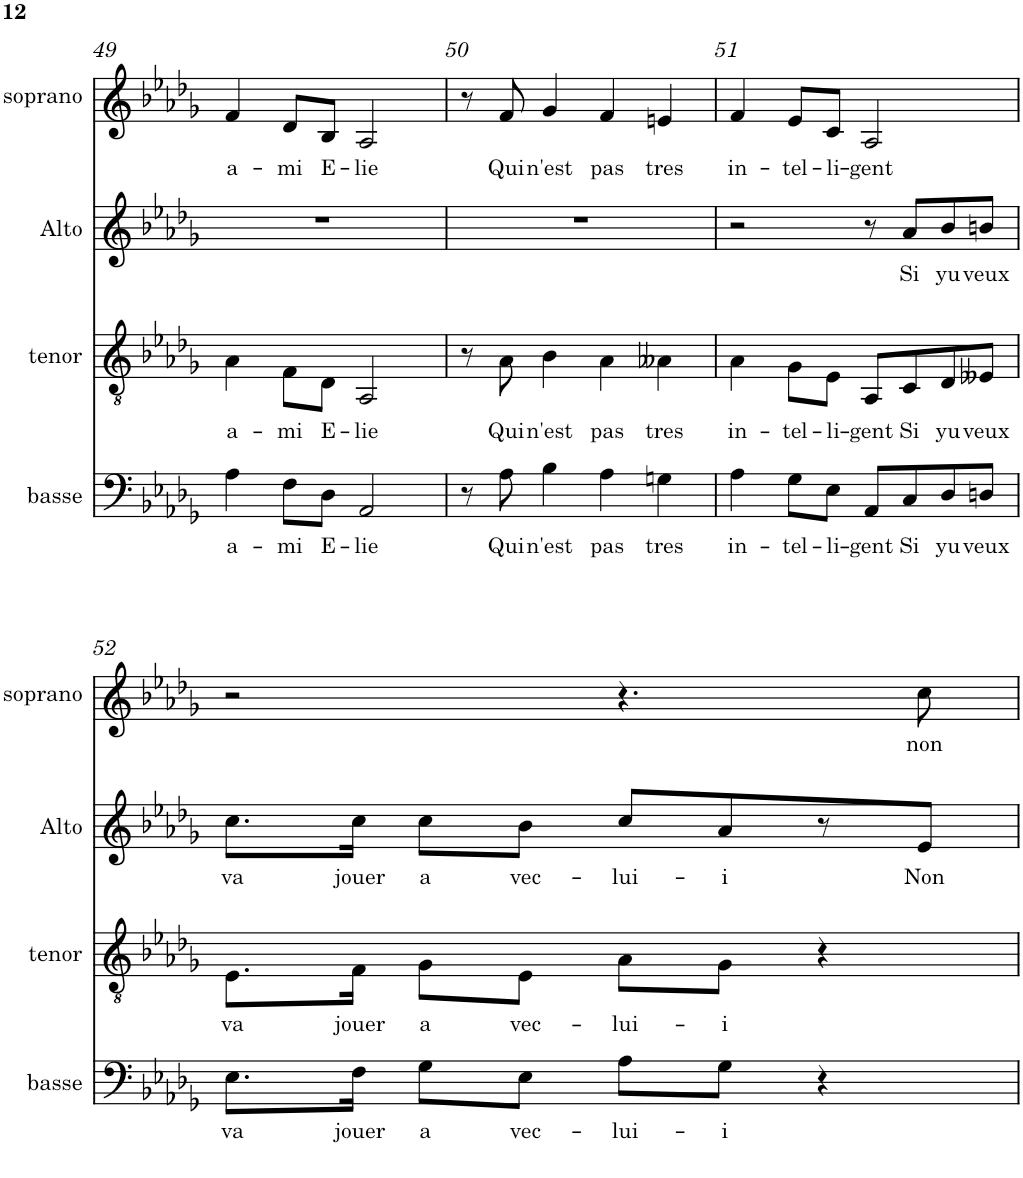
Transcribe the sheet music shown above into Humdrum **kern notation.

**kern	**text	**kern	**text	**kern	**text	**kern	**text
*part4	*part4	*part3	*part3	*part2	*part2	*part1	*part1
*staff4	*staff4	*staff3	*staff3	*staff2	*staff2	*staff1	*staff1
*I"basse	*	*I"tenor	*	*I"Alto	*	*I"soprano	*
*I'basse	*	*I'tenor	*	*I'Alto	*	*I'soprano	*
!!LO:PB:g=z
*clefF4	*	*clefGv2	*	*clefG2	*	*clefG2	*
*k[b-e-a-d-g-]	*	*k[b-e-a-d-g-]	*	*k[b-e-a-d-g-]	*	*k[b-e-a-d-g-]	*
*D-:	*	*D-:	*	*D-:	*	*D-:	*
*M4/4	*	*M4/4	*	*M4/4	*	*M4/4	*
*met(c)	*	*met(c)	*	*met(c)	*	*met(c)	*
=49	=49	=49	=49	=49	=49	=49	=49
!	!LO:LY:b	!	!LO:LY:b	!	!	!	!LO:LY:b
4A-\	a-	4A-\	a-	1r	.	4f/	a-
!	!LO:LY:b	!	!LO:LY:b	!	!	!	!LO:LY:b
8F\L	-mi	8F\L	-mi	.	.	8d-/L	-mi
!	!LO:LY:b	!	!LO:LY:b	!	!	!	!LO:LY:b
8D-\J	E-	8D-\J	E-	.	.	8B-/J	E-
!	!LO:LY:b	!	!LO:LY:b	!	!	!	!LO:LY:b
2AA-/	-lie	2AA-/	-lie	.	.	2A-/	-lie
=50	=50	=50	=50	=50	=50	=50	=50
8r	.	8r	.	1r	.	8r	.
!	!LO:LY:b	!	!LO:LY:b	!	!	!	!LO:LY:b
8A-\	Qui	8A-\	Qui	.	.	8f/	Qui
!	!LO:LY:b	!	!LO:LY:b	!	!	!	!LO:LY:b
4B-\	n'est	4B-\	n'est	.	.	4g-/	n'est
!	!LO:LY:b	!	!LO:LY:b	!	!	!	!LO:LY:b
4A-\	pas	4A-\	pas	.	.	4f/	pas
!	!LO:LY:b	!	!LO:LY:b	!	!	!	!LO:LY:b
4Gn\	tres	4A--X\	tres	.	.	4en/	tres
=51	=51	=51	=51	=51	=51	=51	=51
!	!LO:LY:b	!	!LO:LY:b	!	!	!	!LO:LY:b
4A-\	in-	4A-\	in-	2r	.	4f/	in-
!	!LO:LY:b	!	!LO:LY:b	!	!	!	!LO:LY:b
8G-\L	-tel-	8G-\L	-tel-	.	.	8e-/L	-tel-
!	!LO:LY:b	!	!LO:LY:b	!	!	!	!LO:LY:b
8E-\J	-li-	8E-\J	-li-	.	.	8c/J	-li-
!	!LO:LY:b	!	!LO:LY:b	!	!	!	!LO:LY:b
8AA-/L	gent	8AA-/L	gent	8r	.	2A-/	-gent
!	!LO:LY:b	!	!LO:LY:b	!	!LO:LY:b	!	!
8C/	Si	8C/	Si	8a-/L	Si	.	.
!	!LO:LY:b	!	!LO:LY:b	!	!LO:LY:b	!	!
8D-/	yu	8D-/	yu	8b-/	yu	.	.
!	!LO:LY:b	!	!LO:LY:b	!	!LO:LY:b	!	!
8Dn/J	veux	8E--X/J	veux	8bn/J	veux	.	.
!!LO:LB:g=z
=52	=52	=52	=52	=52	=52	=52	=52
!	!LO:LY:b	!	!LO:LY:b	!	!LO:LY:b	!	!
8.E-\L	va	8.E-\L	va	8.cc\L	va	2r	.
!	!LO:LY:b	!	!LO:LY:b	!	!LO:LY:b	!	!
16F\Jk	jouer	16F\Jk	jouer	16cc\Jk	jouer	.	.
!	!LO:LY:b	!	!LO:LY:b	!	!LO:LY:b	!	!
8G-\L	a	8G-\L	a	8cc\L	a	.	.
!	!LO:LY:b	!	!LO:LY:b	!	!LO:LY:b	!	!
8E-\J	vec-	8E-\J	vec-	8b-\J	vec-	.	.
!	!LO:LY:b	!	!LO:LY:b	!	!LO:LY:b	!	!
8A-\L	-lui-	8A-\L	-lui-	8cc/L	-lui-	4.r	.
!	!LO:LY:b	!	!LO:LY:b	!	!LO:LY:b	!	!
8G-\J	-i	8G-\J	-i	8a-/	-i	.	.
4r	.	4r	.	8r	.	.	.
!	!	!	!	!	!LO:LY:b	!	!LO:LY:b
.	.	.	.	8e-/J	Non	8cc\	non
=	=	=	=	=	=	=	=
*-	*-	*-	*-	*-	*-	*-	*-
